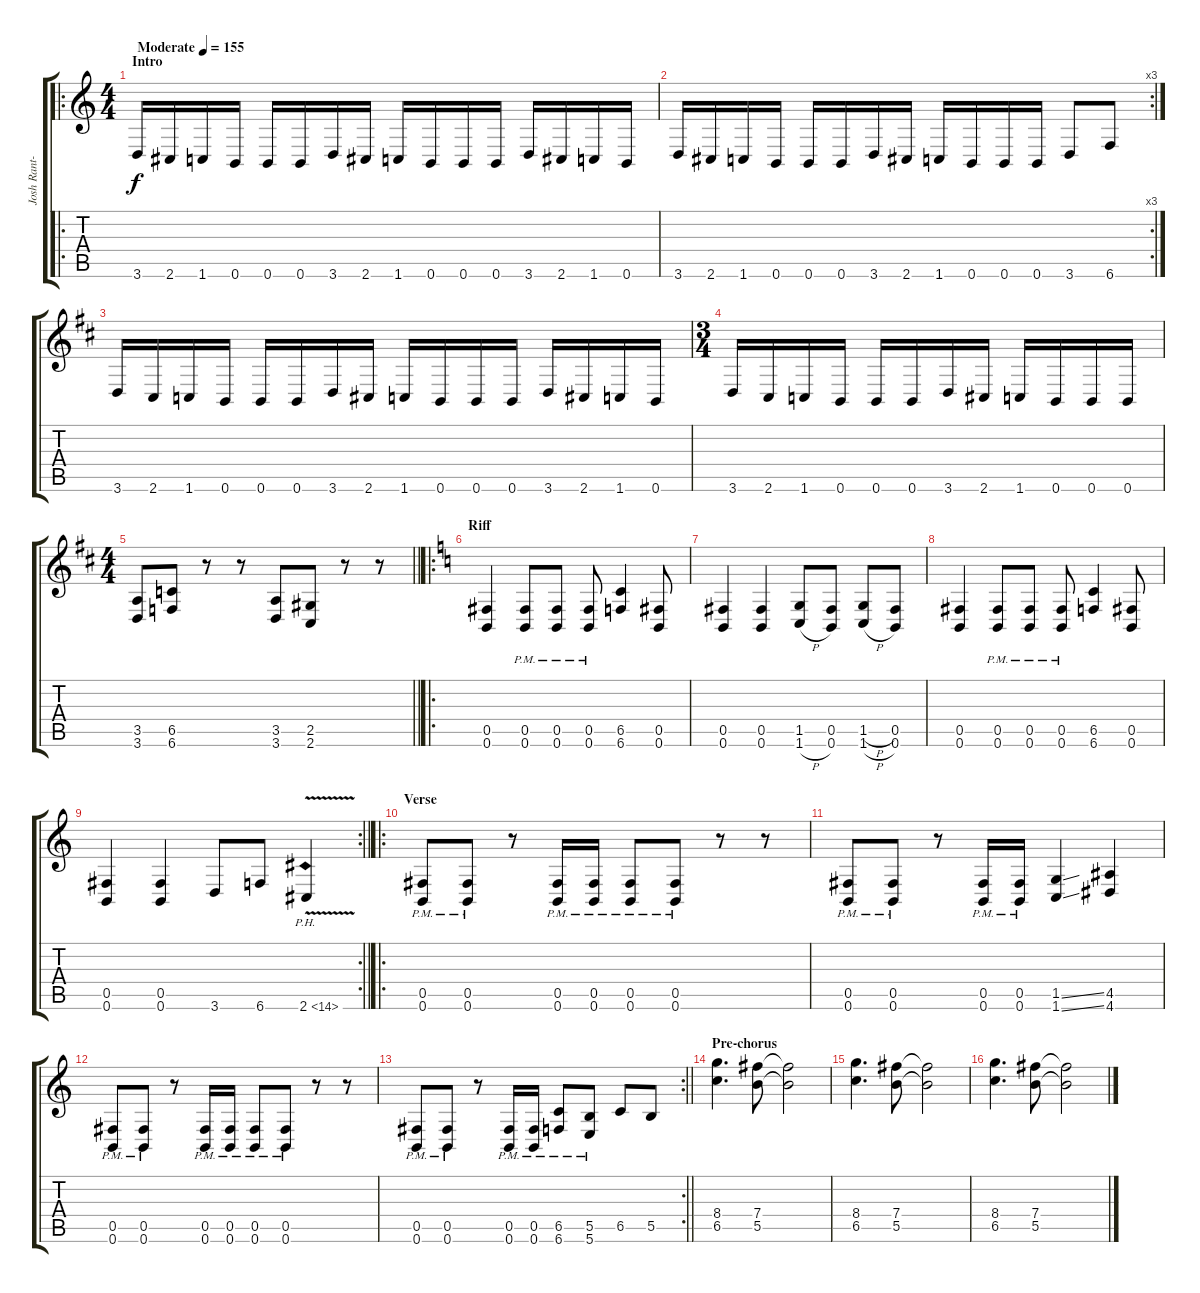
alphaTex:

\track ("Josh Rant-guitar tab" "Josh Rant-") {instrument overdrivenguitar}
\staff {score tabs}
\tuning (Db4 A3 E3 B2 Gb2 B1) {hide}
\ro
\ts (4 4)
\section ("" "Intro")
\tempo (155 "Moderate")
\clef g2
\ks c
3.6.16{dy f instrument overdrivenguitar} 2.6.16 1.6.16 0.6.16 0.6.16 0.6.16 3.6.16 2.6.16 1.6.16 0.6.16 0.6.16 0.6.16 3.6.16 2.6.16 1.6.16 0.6.16 |
\rc 3
3.6.16 2.6.16 1.6.16 0.6.16 0.6.16 0.6.16 3.6.16 2.6.16 1.6.16 0.6.16 0.6.16 0.6.16 3.6.8 6.6.8 |
\ks d
3.6.16 2.6.16 1.6.16 0.6.16 0.6.16 0.6.16 3.6.16 2.6.16 1.6.16 0.6.16 0.6.16 0.6.16 3.6.16 2.6.16 1.6.16 0.6.16 |
\ts (3 4)
3.6.16 2.6.16 1.6.16 0.6.16 0.6.16 0.6.16 3.6.16 2.6.16 1.6.16 0.6.16 0.6.16 0.6.16 |
\ts (4 4)
\barLineRight lightlight
(3.5 3.6).8 (6.5 6.6).8 r.8 r.8 (3.5 3.6).8 (2.5 2.6).8 r.8 r.8 |
\ro
\section ("" "Riff")
\ks c
(0.5 0.6).4 (0.5{pm} 0.6{pm}).8 (0.5{pm} 0.6{pm}).8 (0.5{pm} 0.6{pm}).8 (6.5 6.6).4 (0.5 0.6).8 |
(0.5 0.6).4 (0.5 0.6).4 (1.5 1.6{h}).8 (0.5 0.6).8 (1.5{h} 1.6{h}).8 (0.5 0.6).8 |
(0.5 0.6).4 (0.5{pm} 0.6{pm}).8 (0.5{pm} 0.6{pm}).8 (0.5{pm} 0.6{pm}).8 (6.5 6.6).4 (0.5 0.6).8 |
\rc 2
\barLineRight lightlight
(0.5 0.6).4 (0.5 0.6).4 3.6.8 6.6.8 2.6{ph 12 v}.4 |
\ro
\section ("" "Verse")
(0.5{pm} 0.6{pm}).8 (0.5{pm} 0.6{pm}).8 r.8 (0.5{pm} 0.6{pm}).16 (0.5{pm} 0.6{pm}).16 (0.5{pm} 0.6{pm}).8 (0.5{pm} 0.6{pm}).8 r.8 r.8 |
(0.5{pm} 0.6{pm}).8 (0.5{pm} 0.6{pm}).8 r.8 (0.5{pm} 0.6{pm}).16 (0.5{pm} 0.6{pm}).16 (1.5{ss} 1.6{ss}).4 (4.5 4.6).4 |
(0.5{pm} 0.6{pm}).8 (0.5{pm} 0.6{pm}).8 r.8 (0.5{pm} 0.6{pm}).16 (0.5{pm} 0.6{pm}).16 (0.5{pm} 0.6{pm}).8 (0.5{pm} 0.6{pm}).8 r.8 r.8 |
\rc 2
\barLineRight lightlight
(0.5{pm} 0.6{pm}).8 (0.5{pm} 0.6{pm}).8 r.8 (0.5{pm} 0.6{pm}).16 (0.5{pm} 0.6{pm}).16 (6.5{pm} 6.6{pm}).8 (5.5{pm} 5.6{pm}).8 6.5.8 5.5.8 |
\section ("" "Pre-chorus")
(8.4 6.5).4{d ot 8vb} (7.4 5.5).8{ot 8vb} (7.4{t} 5.5{t}).2{ot 8vb} |
(8.4 6.5).4{d ot 8vb} (7.4 5.5).8{ot 8vb} (7.4{t} 5.5{t}).2{ot 8vb} |
(8.4 6.5).4{d ot 8vb} (7.4 5.5).8{ot 8vb} (7.4{t} 5.5{t}).2{ot 8vb}
